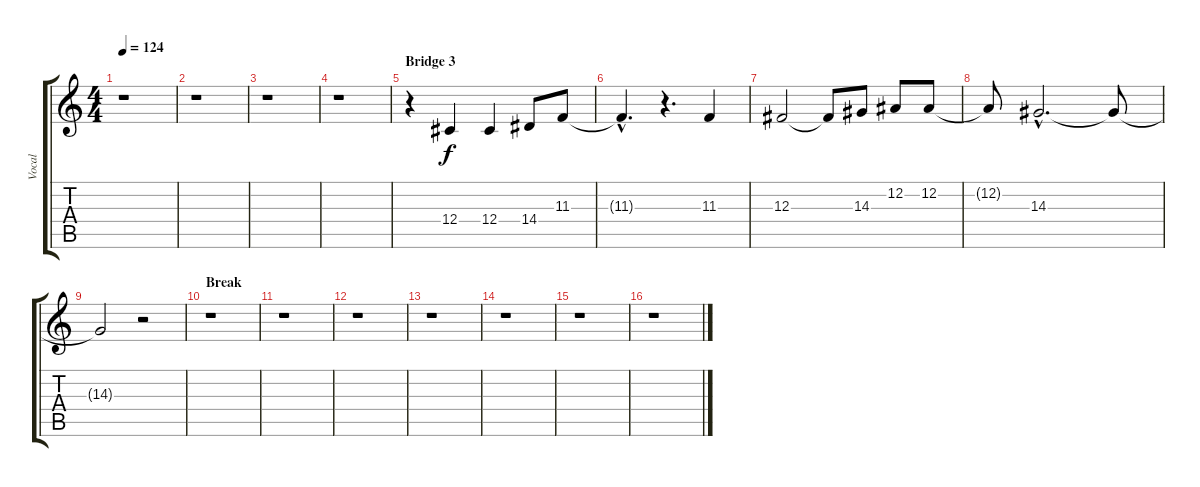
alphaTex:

\track ("Vocal" "Vocal") {instrument viola}
\staff {score tabs}
\tuning (Eb4 Bb3 Gb3 Db3 Ab2 Eb2) {hide}
\ts (4 4)
\tempo 124
\clef g2
\ks c
r.1{dy f} |
r.1 |
r.1 |
r.1 |
\section ("" "Bridge 3")
r.4 12.4.4 12.4.4 14.4.8 11.3.8 |
11.3{hac t}.4{d} r.4{d} 11.3.4 |
12.3.2 12.3{t}.8 14.3.8 12.2.8 12.2.8 |
12.2{t}.8 14.3{hac}.2{d} 14.3{t}.8 |
14.3{t}.2 r.2 |
\section ("" "Break")
r.1 |
r.1 |
r.1 |
r.1 |
r.1 |
r.1 |
r.1
